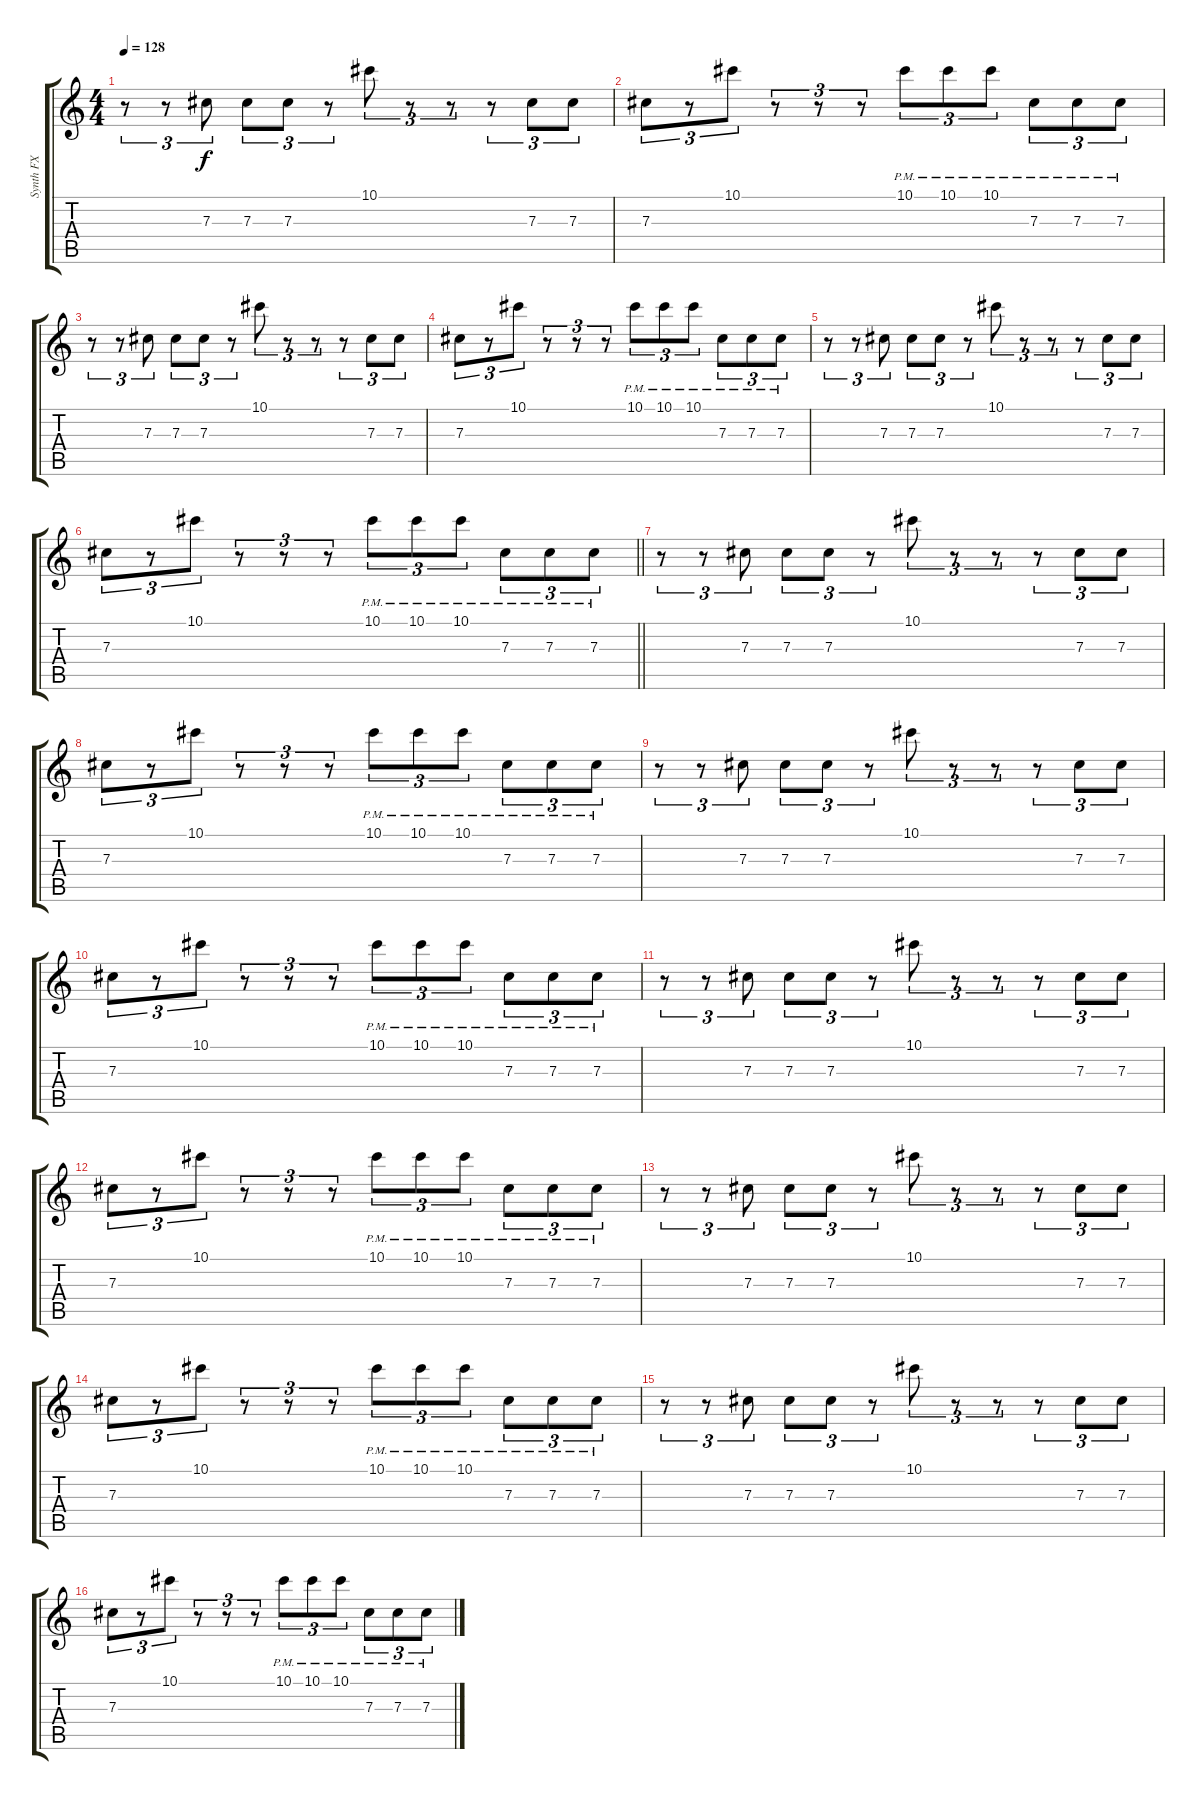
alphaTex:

\track ("Synth FX" "Synth FX") {instrument synthbass1}
\staff {score tabs}
\tuning (Eb4 Bb3 Gb3 Db3 Ab2 Db2) {hide}
\ts (4 4)
\tempo 128
\clef g2
\ks c
r.8{tu (3 2) dy f} r.8{tu (3 2)} 7.3.8{tu (3 2)} 7.3.8{tu (3 2)} 7.3.8{tu (3 2)} r.8{tu (3 2)} 10.1.8{tu (3 2)} r.8{tu (3 2)} r.8{tu (3 2)} r.8{tu (3 2)} 7.3.8{tu (3 2)} 7.3.8{tu (3 2)} |
7.3.8{tu (3 2)} r.8{tu (3 2)} 10.1.8{tu (3 2)} r.8{tu (3 2)} r.8{tu (3 2)} r.8{tu (3 2)} 10.1{pm}.8{tu (3 2)} 10.1{pm}.8{tu (3 2)} 10.1{pm}.8{tu (3 2)} 7.3{pm}.8{tu (3 2)} 7.3{pm}.8{tu (3 2)} 7.3{pm}.8{tu (3 2)} |
r.8{tu (3 2)} r.8{tu (3 2)} 7.3.8{tu (3 2)} 7.3.8{tu (3 2)} 7.3.8{tu (3 2)} r.8{tu (3 2)} 10.1.8{tu (3 2)} r.8{tu (3 2)} r.8{tu (3 2)} r.8{tu (3 2)} 7.3.8{tu (3 2)} 7.3.8{tu (3 2)} |
7.3.8{tu (3 2)} r.8{tu (3 2)} 10.1.8{tu (3 2)} r.8{tu (3 2)} r.8{tu (3 2)} r.8{tu (3 2)} 10.1{pm}.8{tu (3 2)} 10.1{pm}.8{tu (3 2)} 10.1{pm}.8{tu (3 2)} 7.3{pm}.8{tu (3 2)} 7.3{pm}.8{tu (3 2)} 7.3{pm}.8{tu (3 2)} |
r.8{tu (3 2)} r.8{tu (3 2)} 7.3.8{tu (3 2)} 7.3.8{tu (3 2)} 7.3.8{tu (3 2)} r.8{tu (3 2)} 10.1.8{tu (3 2)} r.8{tu (3 2)} r.8{tu (3 2)} r.8{tu (3 2)} 7.3.8{tu (3 2)} 7.3.8{tu (3 2)} |
\barLineRight lightlight
7.3.8{tu (3 2)} r.8{tu (3 2)} 10.1.8{tu (3 2)} r.8{tu (3 2)} r.8{tu (3 2)} r.8{tu (3 2)} 10.1{pm}.8{tu (3 2)} 10.1{pm}.8{tu (3 2)} 10.1{pm}.8{tu (3 2)} 7.3{pm}.8{tu (3 2)} 7.3{pm}.8{tu (3 2)} 7.3{pm}.8{tu (3 2)} |
\section ("" "")
r.8{tu (3 2)} r.8{tu (3 2)} 7.3.8{tu (3 2)} 7.3.8{tu (3 2)} 7.3.8{tu (3 2)} r.8{tu (3 2)} 10.1.8{tu (3 2)} r.8{tu (3 2)} r.8{tu (3 2)} r.8{tu (3 2)} 7.3.8{tu (3 2)} 7.3.8{tu (3 2)} |
7.3.8{tu (3 2)} r.8{tu (3 2)} 10.1.8{tu (3 2)} r.8{tu (3 2)} r.8{tu (3 2)} r.8{tu (3 2)} 10.1{pm}.8{tu (3 2)} 10.1{pm}.8{tu (3 2)} 10.1{pm}.8{tu (3 2)} 7.3{pm}.8{tu (3 2)} 7.3{pm}.8{tu (3 2)} 7.3{pm}.8{tu (3 2)} |
r.8{tu (3 2)} r.8{tu (3 2)} 7.3.8{tu (3 2)} 7.3.8{tu (3 2)} 7.3.8{tu (3 2)} r.8{tu (3 2)} 10.1.8{tu (3 2)} r.8{tu (3 2)} r.8{tu (3 2)} r.8{tu (3 2)} 7.3.8{tu (3 2)} 7.3.8{tu (3 2)} |
7.3.8{tu (3 2)} r.8{tu (3 2)} 10.1.8{tu (3 2)} r.8{tu (3 2)} r.8{tu (3 2)} r.8{tu (3 2)} 10.1{pm}.8{tu (3 2)} 10.1{pm}.8{tu (3 2)} 10.1{pm}.8{tu (3 2)} 7.3{pm}.8{tu (3 2)} 7.3{pm}.8{tu (3 2)} 7.3{pm}.8{tu (3 2)} |
r.8{tu (3 2)} r.8{tu (3 2)} 7.3.8{tu (3 2)} 7.3.8{tu (3 2)} 7.3.8{tu (3 2)} r.8{tu (3 2)} 10.1.8{tu (3 2)} r.8{tu (3 2)} r.8{tu (3 2)} r.8{tu (3 2)} 7.3.8{tu (3 2)} 7.3.8{tu (3 2)} |
7.3.8{tu (3 2)} r.8{tu (3 2)} 10.1.8{tu (3 2)} r.8{tu (3 2)} r.8{tu (3 2)} r.8{tu (3 2)} 10.1{pm}.8{tu (3 2)} 10.1{pm}.8{tu (3 2)} 10.1{pm}.8{tu (3 2)} 7.3{pm}.8{tu (3 2)} 7.3{pm}.8{tu (3 2)} 7.3{pm}.8{tu (3 2)} |
r.8{tu (3 2)} r.8{tu (3 2)} 7.3.8{tu (3 2)} 7.3.8{tu (3 2)} 7.3.8{tu (3 2)} r.8{tu (3 2)} 10.1.8{tu (3 2)} r.8{tu (3 2)} r.8{tu (3 2)} r.8{tu (3 2)} 7.3.8{tu (3 2)} 7.3.8{tu (3 2)} |
7.3.8{tu (3 2)} r.8{tu (3 2)} 10.1.8{tu (3 2)} r.8{tu (3 2)} r.8{tu (3 2)} r.8{tu (3 2)} 10.1{pm}.8{tu (3 2)} 10.1{pm}.8{tu (3 2)} 10.1{pm}.8{tu (3 2)} 7.3{pm}.8{tu (3 2)} 7.3{pm}.8{tu (3 2)} 7.3{pm}.8{tu (3 2)} |
r.8{tu (3 2)} r.8{tu (3 2)} 7.3.8{tu (3 2)} 7.3.8{tu (3 2)} 7.3.8{tu (3 2)} r.8{tu (3 2)} 10.1.8{tu (3 2)} r.8{tu (3 2)} r.8{tu (3 2)} r.8{tu (3 2)} 7.3.8{tu (3 2)} 7.3.8{tu (3 2)} |
7.3.8{tu (3 2)} r.8{tu (3 2)} 10.1.8{tu (3 2)} r.8{tu (3 2)} r.8{tu (3 2)} r.8{tu (3 2)} 10.1{pm}.8{tu (3 2)} 10.1{pm}.8{tu (3 2)} 10.1{pm}.8{tu (3 2)} 7.3{pm}.8{tu (3 2)} 7.3{pm}.8{tu (3 2)} 7.3{pm}.8{tu (3 2)}
